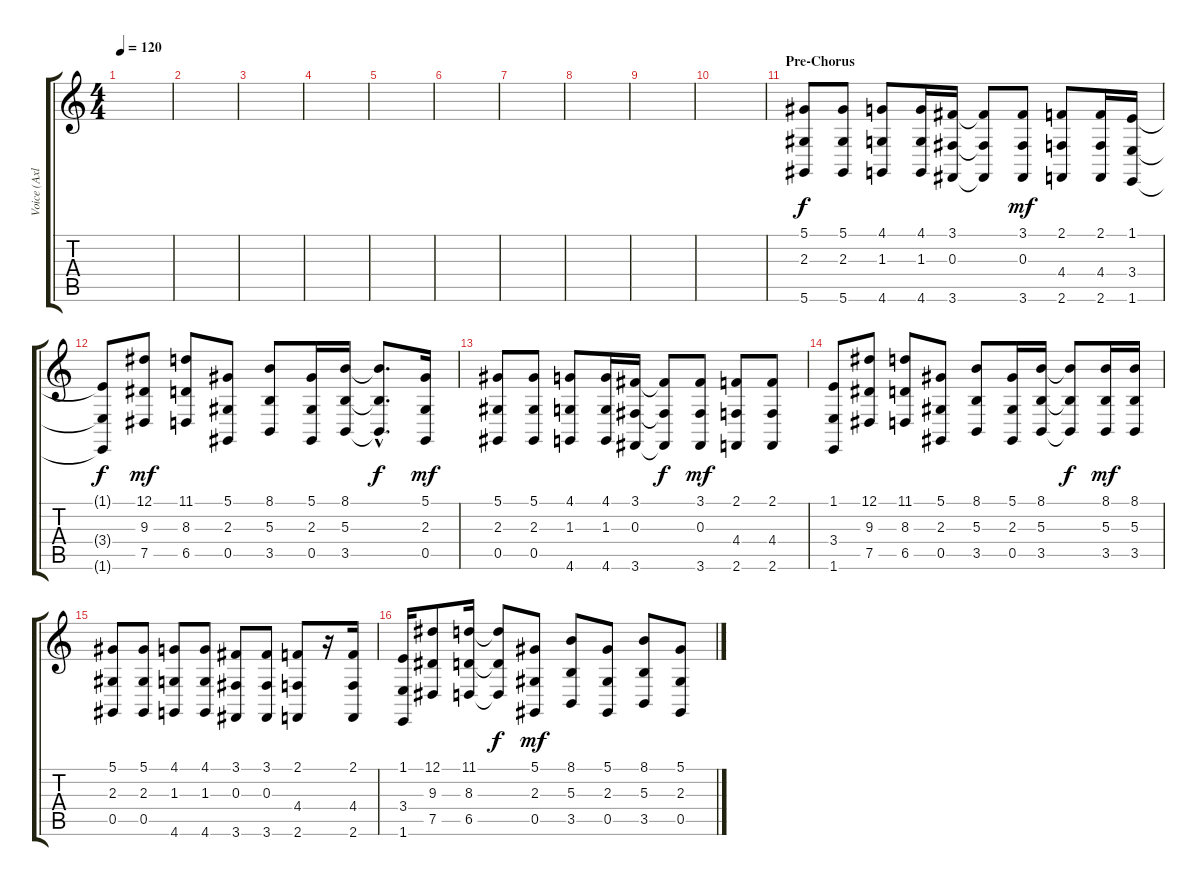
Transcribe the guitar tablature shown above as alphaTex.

\track ("Voice (Axl)" "Voice (Axl") {instrument lead2sawtooth}
\staff {score tabs}
\tuning (Eb4 Bb3 Gb3 Db3 Ab2 Eb2) {hide}
\ts (4 4)
\tempo 120
\clef g2
\ks c
|
|
|
|
|
|
|
|
|
|
\section ("" "Pre-Chorus")
(5.1 2.3 5.6).8 (5.1 2.3 5.6).8 (4.1 1.3 4.6).8 (4.1 1.3 4.6).16 (3.1 0.3 3.6).16 (3.1{t} 0.3{t} 3.6{t}).8{dy f} (3.1 0.3 3.6).8{dy mf} (2.1 4.4 2.6).8 (2.1 4.4 2.6).16 (1.1 3.4 1.6).16 |
(1.1{t} 3.4{t} 1.6{t}).8{dy f} (12.1 9.3 7.5).8{dy mf} (11.1 8.3 6.5).8 (5.1 2.3 0.5).8 (8.1 5.3 3.5).8 (5.1 2.3 0.5).16 (8.1 5.3 3.5).16 (8.1{hac t} 5.3{hac t} 3.5{hac t}).8{d dy f} (5.1 2.3 0.5).16{dy mf} |
(5.1 2.3 0.5).8 (5.1 2.3 0.5).8 (4.1 1.3 4.6).8 (4.1 1.3 4.6).16 (3.1 0.3 3.6).16 (3.1{t} 0.3{t} 3.6{t}).8{dy f} (3.1 0.3 3.6).8{dy mf} (2.1 4.4 2.6).8 (2.1 4.4 2.6).8 |
(1.1 3.4 1.6).8 (12.1 9.3 7.5).8 (11.1 8.3 6.5).8 (5.1 2.3 0.5).8 (8.1 5.3 3.5).8 (5.1 2.3 0.5).16 (8.1 5.3 3.5).16 (8.1{t} 5.3{t} 3.5{t}).8{dy f} (8.1 5.3 3.5).16{dy mf} (8.1 5.3 3.5).16 |
(5.1 2.3 0.5).8 (5.1 2.3 0.5).8 (4.1 1.3 4.6).8 (4.1 1.3 4.6).8 (3.1 0.3 3.6).8 (3.1 0.3 3.6).8 (2.1 4.4 2.6).8 r.16 (2.1 4.4 2.6).16 |
(1.1 3.4 1.6).16 (12.1 9.3 7.5).8 (11.1 8.3 6.5).16 (11.1{t} 8.3{t} 6.5{t}).8{dy f} (5.1 2.3 0.5).8{dy mf} (8.1 5.3 3.5).8 (5.1 2.3 0.5).8 (8.1 5.3 3.5).8 (5.1 2.3 0.5).8
